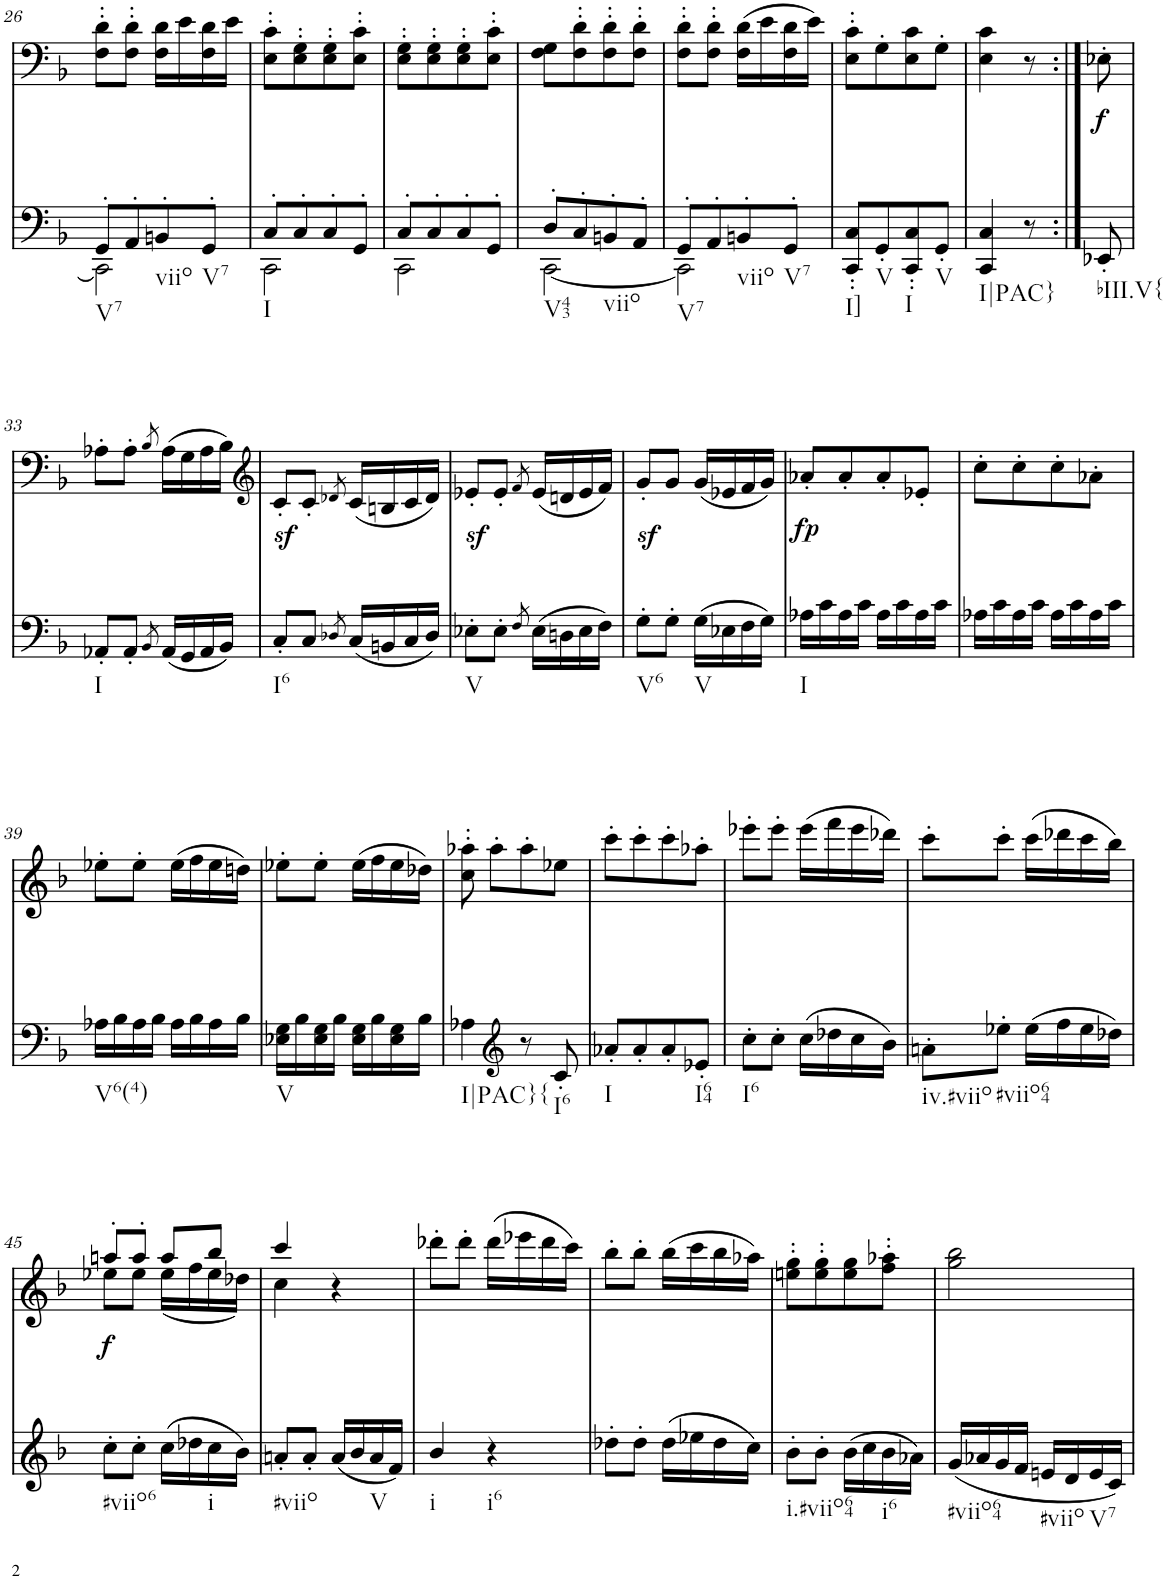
**kern	**kern	**text	**dynam
*part2	*part1	*part1	*part1
*staff2	*staff1	*staff1	*staff1
*I"piano	*I"piano	*	*
*I'Pno	*I'Pno	*	*
!!LO:PB:g=z
*clefF4	*clefF4	*	*
*k[b-]	*k[b-]	*	*
*F:	*F:	*	*
*M2/4	*M2/4	*	*
=26	=26	=26	=26
*^	*	*	*
!LO:TX:b:t=V7	!	!	!	!
8GG'/L	2CC\]	8F\' 8d\'L	.	.
8AA'/	.	8F\' 8d\'J	.	.
!LO:TX:b:t=viio	!	!	!	!
8BBn'/	.	16F\ 16d\LL	.	.
.	.	16e\	.	.
!LO:TX:b:t=V7	!	!	!	!
8GG'/J	.	16F\ 16d\	.	.
.	.	16e\JJ	.	.
=27	=27	=27	=27	=27
!LO:TX:b:t=I	!	!	!	!
8C'/L	2CC\	8E\' 8c\'L	.	.
8C'/	.	8E\' 8G\'	.	.
8C'/	.	8E\' 8G\'	.	.
8GG'/J	.	8E\' 8c\'J	.	.
=28	=28	=28	=28	=28
8C'/L	2CC\	8E\' 8G\'L	.	.
8C'/	.	8E\' 8G\'	.	.
8C'/	.	8E\' 8G\'	.	.
8GG'/J	.	8E\' 8c\'J	.	.
=29	=29	=29	=29	=29
!LO:TX:b:t=V43	!	!	!	!
8D'/L	[2CC\	8F\ 8G\L	.	.
8C'/	.	8F\' 8d\'	.	.
!LO:TX:b:t=viio	!	!	!	!
8BBn'/	.	8F\' 8d\'	.	.
8AA'/J	.	8F\' 8d\'J	.	.
=30	=30	=30	=30	=30
!LO:TX:b:t=V7	!	!	!	!
8GG'/L	2CC\]	8F\' 8d\'L	.	.
8AA'/	.	8F\' 8d\'J	.	.
!LO:TX:b:t=viio	!	!	!	!
8BBn'/	.	(16F\ 16d\LL	.	.
.	.	16e\	.	.
!LO:TX:b:t=V7	!	!	!	!
8GG'/J	.	16F\ 16d\	.	.
.	.	16e\JJ)	.	.
*v	*v	*	*	*
=31	=31	=31	=31
!LO:TX:b:t=I]	!	!	!
8CC/' 8C/'L	8E\' 8c\'L	.	.
!LO:TX:b:t=V	!	!	!
8GG'/	8G'\	.	.
!LO:TX:b:t=I	!	!	!
8CC/' 8C/'	8E\ 8c\	.	.
!LO:TX:b:t=V	!	!	!
8GG'/J	8G'\J	.	.
=32	=32	=32	=32
!LO:TX:b:t=I|PAC}	!	!	!
4CC/ 4C/	4E\ 4c\	.	.
8r	8r	.	.
=32X1:|!	=32X1:|!	=32X1:|!	=32X1:|!
!LO:TX:b:t=bIII.V{	!	!	!
!	!	!LO:LY:b	!LO:DY:b
8EE-X'/	8E-X'\	f	f
!!LO:LB:g=z
=33	=33	=33	=33
!LO:TX:b:t=I	!	!	!
8AA-X'/L	8A-X'\L	.	.
8AA-'/J	8A-'\J	.	.
8qBB-/	8qB-/	.	.
(16AA-/LL	(16A-\LL	.	.
16GG/	16G\	.	.
16AA-/	16A-\	.	.
16BB-/JJ)	16B-\JJ)	.	.
=34	=34	=34	=34
*	*clefG2	*	*
!LO:TX:b:t=I6	!	!	!
8C'/L	8cz<'/L	.	.
8C/J	8c'/J	.	.
8qD-X/	8qd-X/	.	.
(16C/LL	(16c/LL	.	.
16BBn/	16Bn/	.	.
16C/	16c/	.	.
16D-/JJ)	16d-/JJ)	.	.
=35	=35	=35	=35
!LO:TX:b:t=V	!	!	!
8E-X'\L	8e-Xz<'/L	.	.
8E-'\J	8e-'/J	.	.
8qF/	8qf/	.	.
(16E-\LL	(16e-/LL	.	.
16Dn\	16dn/	.	.
16E-\	16e-/	.	.
16F\JJ)	16f/JJ)	.	.
=36	=36	=36	=36
!LO:TX:b:t=V6	!	!	!
8G'\L	8gz<'/L	.	.
8G'\J	8g/J	.	.
!LO:TX:b:t=V	!	!	!
(16G\LL	(16g/LL	.	.
16E-X\	16e-X/	.	.
16F\	16f/	.	.
16G\JJ)	16g/JJ)	.	.
=37	=37	=37	=37
!LO:TX:b:t=I	!	!	!
!	!	!	!LO:DY:b
16A-X\LL	8a-X'/L	.	fp
16c\	.	.	.
16A-\	8a-'/	.	.
16c\JJ	.	.	.
16A-\LL	8a-'/	.	.
16c\	.	.	.
16A-\	8e-X'/J	.	.
16c\JJ	.	.	.
=38	=38	=38	=38
16A-X\LL	8cc'\L	.	.
16c\	.	.	.
16A-\	8cc'\	.	.
16c\JJ	.	.	.
16A-\LL	8cc'\	.	.
16c\	.	.	.
16A-\	8a-X'\J	.	.
16c\JJ	.	.	.
!!LO:LB:g=z
=39	=39	=39	=39
!LO:TX:b:t=V6(4)	!	!	!
16A-X\LL	8ee-X'\L	.	.
16B-\	.	.	.
16A-\	8ee-'\J	.	.
16B-\JJ	.	.	.
16A-\LL	(16ee-\LL	.	.
16B-\	16ff\	.	.
16A-\	16ee-\	.	.
16B-\JJ	16ddn\JJ)	.	.
=40	=40	=40	=40
!LO:TX:b:t=V	!	!	!
16E-X\ 16G\LL	8ee-X'\L	.	.
16B-\	.	.	.
16E-\ 16G\	8ee-'\J	.	.
16B-\JJ	.	.	.
16E-\ 16G\LL	(16ee-\LL	.	.
16B-\	16ff\	.	.
16E-\ 16G\	16ee-\	.	.
16B-\JJ	16dd-X\JJ)	.	.
=41	=41	=41	=41
!LO:TX:b:t=I|PAC}{	!	!	!
4A-X\	8cc\' 8aa-X\'	.	.
.	8aa-'\L	.	.
*clefG2	*	*	*
8r	8aa-'\	.	.
!LO:TX:b:t=I6	!	!	!
8c'/	8ee-X\J	.	.
=42	=42	=42	=42
!LO:TX:b:t=I	!	!	!
8a-X'/L	8ccc'\L	.	.
8a-'/	8ccc'\	.	.
8a-'/	8ccc'\	.	.
!LO:TX:b:t=I64	!	!	!
8e-X'/J	8aa-X'\J	.	.
=43	=43	=43	=43
!LO:TX:b:t=I6	!	!	!
8cc'\L	8eee-X'\L	.	.
8cc'\J	8eee-'\J	.	.
(16cc\LL	(16eee-\LL	.	.
16dd-X\	16fff\	.	.
16cc\	16eee-\	.	.
16b-\JJ)	16ddd-X\JJ)	.	.
=44	=44	=44	=44
!LO:TX:b:t=iv.#viio	!	!	!
8an'\L	8ccc'\L	.	.
!LO:TX:b:t=#viio64	!	!	!
8ee-X'\J	8ccc'\J	.	.
(16ee-\LL	(16ccc\LL	.	.
16ff\	16ddd-X\	.	.
16ee-\	16ccc\	.	.
16dd-X\JJ)	16bb-\JJ)	.	.
!!LO:LB:g=z
=45	=45	=45	=45
*	*^	*	*
!LO:TX:b:t=#viio6	!	!	!	!
!	!	!	!LO:LY:b	!LO:DY:b
8cc'\L	8aan'/L	8ee-X\L	f	f
8cc'\J	8aa'/J	8ee-\J	.	.
(16cc\LL	8aa/L	(16ee-\LL	.	.
16dd-X\	.	16ff\	.	.
!LO:TX:b:t=i	!	!	!	!
16cc\	8bb-/J	16ee-\	.	.
16b-\JJ)	.	16dd-X\JJ)	.	.
=46	=46	=46	=46	=46
!LO:TX:b:t=#viio	!	!	!	!
8an'/L	4ccc/	4cc\	.	.
8a'/J	.	.	.	.
(16a/LL	4r	4ryy	.	.
16b-/	.	.	.	.
!LO:TX:b:t=V	!	!	!	!
16a/	.	.	.	.
16f/JJ)	.	.	.	.
*	*v	*v	*	*
=47	=47	=47	=47
!LO:TX:b:t=i	!	!	!
4b-/	8ddd-X'\L	.	.
.	8ddd-'\J	.	.
!LO:TX:b:t=i6	!	!	!
4r	(16ddd-\LL	.	.
.	16eee-X\	.	.
.	16ddd-\	.	.
.	16ccc\JJ)	.	.
=48	=48	=48	=48
8dd-X'\L	8bb-'\L	.	.
8dd-'\J	8bb-'\J	.	.
(16dd-\LL	(16bb-\LL	.	.
16ee-X\	16ccc\	.	.
16dd-\	16bb-\	.	.
16cc\JJ)	16aa-X\JJ)	.	.
=49	=49	=49	=49
!LO:TX:b:t=i.#viio64	!	!	!
8b-'\L	8een\' 8gg\'L	.	.
8b-'\J	8ee\' 8gg\'	.	.
(16b-\LL	8ee\ 8gg\	.	.
16cc\	.	.	.
!LO:TX:b:t=i6	!	!	!
16b-\	8ff\' 8aa-X\'J	.	.
16a-X\JJ)	.	.	.
=50	=50	=50	=50
!LO:TX:b:t=#viio64	!	!	!
(16g/LL	2gg\ 2bb-\	.	.
16a-X/	.	.	.
16g/	.	.	.
16f/JJ	.	.	.
!LO:TX:b:t=#viio	!	!	!
16en/LL	.	.	.
16d/	.	.	.
!LO:TX:b:t=V7	!	!	!
16e/	.	.	.
16c/JJ)	.	.	.
=	=	=	=
*-	*-	*-	*-
